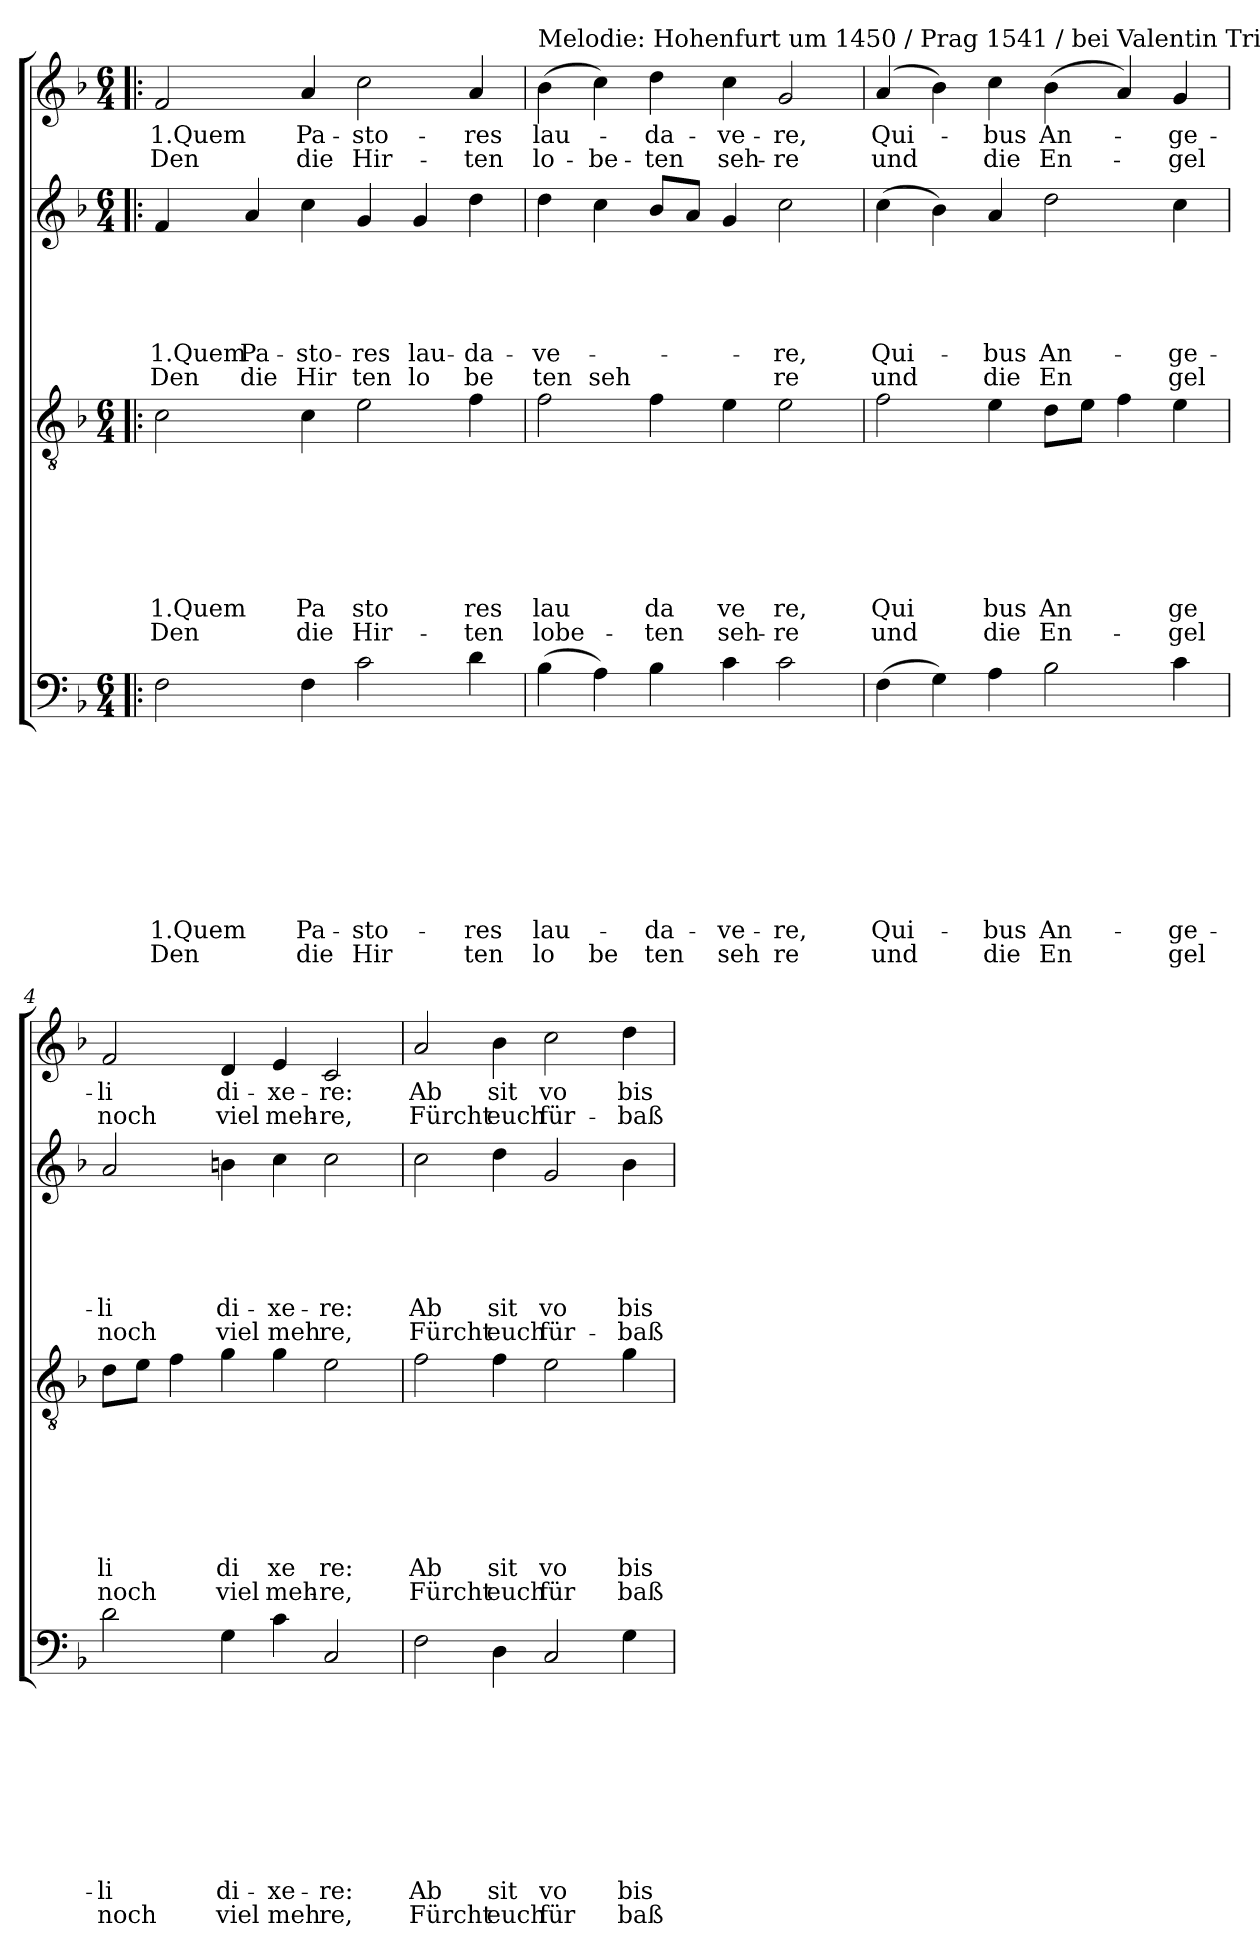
**kern	**text	**text	**text	**text	**text	**text	**text	**text	**text	**text	**kern	**text	**text	**text	**text	**text	**text	**text	**text	**kern	**text	**text	**text	**text	**text	**text	**kern	**text	**text
*part4	*part4	*part4	*part4	*part4	*part4	*part4	*part4	*part4	*part4	*part4	*part3	*part3	*part3	*part3	*part3	*part3	*part3	*part3	*part3	*part2	*part2	*part2	*part2	*part2	*part2	*part2	*part1	*part1	*part1
*staff4	*staff4	*staff4	*staff4	*staff4	*staff4	*staff4	*staff4	*staff4	*staff4	*staff4	*staff3	*staff3	*staff3	*staff3	*staff3	*staff3	*staff3	*staff3	*staff3	*staff2	*staff2	*staff2	*staff2	*staff2	*staff2	*staff2	*staff1	*staff1	*staff1
*clefF4	*	*	*	*	*	*	*	*	*	*	*clefGv2	*	*	*	*	*	*	*	*	*clefG2	*	*	*	*	*	*	*clefG2	*	*
*k[b-]	*	*	*	*	*	*	*	*	*	*	*k[b-]	*	*	*	*	*	*	*	*	*k[b-]	*	*	*	*	*	*	*k[b-]	*	*
*F:	*	*	*	*	*	*	*	*	*	*	*F:	*	*	*	*	*	*	*	*	*F:	*	*	*	*	*	*	*F:	*	*
*M6/4	*	*	*	*	*	*	*	*	*	*	*M6/4	*	*	*	*	*	*	*	*	*M6/4	*	*	*	*	*	*	*M6/4	*	*
=1!|:	=1!|:	=1!|:	=1!|:	=1!|:	=1!|:	=1!|:	=1!|:	=1!|:	=1!|:	=1!|:	=1!|:	=1!|:	=1!|:	=1!|:	=1!|:	=1!|:	=1!|:	=1!|:	=1!|:	=1!|:	=1!|:	=1!|:	=1!|:	=1!|:	=1!|:	=1!|:	=1!|:	=1!|:	=1!|:
!	!	!	!	!	!	!	!	!	!LO:LY:b:rj	!LO:LY:b:rj	!	!	!	!	!	!	!	!LO:LY:b:rj	!LO:LY:b:rj	!	!	!	!	!	!LO:LY:b:rj	!LO:LY:b:rj	!	!LO:LY:b:rj	!LO:LY:b:rj
2F\	.	.	.	.	.	.	.	.	1.Quem	Den	2c\	.	.	.	.	.	.	1.Quem	Den	4f/	.	.	.	.	1.Quem	Den	2f/	1.Quem	Den
!	!	!	!	!	!	!	!	!	!	!	!	!	!	!	!	!	!	!	!	!	!	!	!	!	!LO:LY:b:rj	!LO:LY:b:rj	!	!	!
.	.	.	.	.	.	.	.	.	.	.	.	.	.	.	.	.	.	.	.	4a/	.	.	.	.	Pa-	die	.	.	.
!	!	!	!	!	!	!	!	!	!LO:LY:b:rj	!LO:LY:b:rj	!	!	!	!	!	!	!	!LO:LY:b:rj	!LO:LY:b:rj	!	!	!	!	!	!LO:LY:b:rj	!LO:LY:b:rj	!	!LO:LY:b:rj	!LO:LY:b:rj
4F\	.	.	.	.	.	.	.	.	Pa-	die	4c\	.	.	.	.	.	.	Pa	die	4cc\	.	.	.	.	-sto-	Hir	4a/	Pa-	die
!	!	!	!	!	!	!	!	!	!LO:LY:b:rj	!LO:LY:b:rj	!	!	!	!	!	!	!	!LO:LY:b:rj	!LO:LY:b:rj	!	!	!	!	!	!LO:LY:b:rj	!LO:LY:b:rj	!	!LO:LY:b:rj	!LO:LY:b:rj
2c\	.	.	.	.	.	.	.	.	-sto-	Hir	2e\	.	.	.	.	.	.	sto	Hir-	4g/	.	.	.	.	-res	ten	2cc\	-sto-	Hir-
!	!	!	!	!	!	!	!	!	!	!	!	!	!	!	!	!	!	!	!	!	!	!	!	!	!LO:LY:b:rj	!LO:LY:b:rj	!	!	!
.	.	.	.	.	.	.	.	.	.	.	.	.	.	.	.	.	.	.	.	4g/	.	.	.	.	lau-	lo	.	.	.
!	!	!	!	!	!	!	!	!	!LO:LY:b:rj	!LO:LY:b:rj	!	!	!	!	!	!	!	!LO:LY:b:rj	!LO:LY:b:rj	!	!	!	!	!	!LO:LY:b:rj	!LO:LY:b:rj	!	!LO:LY:b:rj	!LO:LY:b:rj
4d\	.	.	.	.	.	.	.	.	-res	ten	4f\	.	.	.	.	.	.	res	-ten	4dd\	.	.	.	.	-da-	be	4a/	-res	-ten
=2	=2	=2	=2	=2	=2	=2	=2	=2	=2	=2	=2	=2	=2	=2	=2	=2	=2	=2	=2	=2	=2	=2	=2	=2	=2	=2	=2	=2	=2
!	!	!	!	!	!	!	!	!	!	!	!	!	!	!	!	!	!	!	!	!	!	!	!	!	!	!	!LO:TX:a:t=Melodie&colon; Hohenfurt um 1450 / Prag 1541 / bei Valentin Triller 1555	!	!
!	!	!	!	!	!	!	!	!	!LO:LY:b:rj	!LO:LY:b:rj	!	!	!	!	!	!	!	!LO:LY:b:rj	!LO:LY:b:rj	!	!	!	!	!	!LO:LY:b:rj	!LO:LY:b:rj	!	!LO:LY:b:rj	!LO:LY:b:rj
(>4B-\	.	.	.	.	.	.	.	.	lau-	lo	2f\	.	.	.	.	.	.	lau	lobe-	4dd\	.	.	.	.	-ve-	ten	(>4b-\	lau-	lo-
!	!	!	!	!	!	!	!	!	!	!LO:LY:b:rj	!	!	!	!	!	!	!	!	!	!	!	!	!	!	!	!LO:LY:b:rj	!	!	!LO:LY:b:rj
4A\)	.	.	.	.	.	.	.	.	.	be	.	.	.	.	.	.	.	.	.	4cc\	.	.	.	.	.	seh	4cc\)	.	-be-
!	!	!	!	!	!	!	!	!	!LO:LY:b:rj	!LO:LY:b:rj	!	!	!	!	!	!	!	!LO:LY:b:rj	!LO:LY:b:rj	!	!	!	!	!	!	!	!	!LO:LY:b:rj	!LO:LY:b:rj
4B-\	.	.	.	.	.	.	.	.	-da-	ten	4f\	.	.	.	.	.	.	da	-ten	8b-/L	.	.	.	.	.	.	4dd\	-da-	-ten
.	.	.	.	.	.	.	.	.	.	.	.	.	.	.	.	.	.	.	.	8a/J	.	.	.	.	.	.	.	.	.
!	!	!	!	!	!	!	!	!	!LO:LY:b:rj	!LO:LY:b:rj	!	!	!	!	!	!	!	!LO:LY:b:rj	!LO:LY:b:rj	!	!	!	!	!	!	!	!	!LO:LY:b:rj	!LO:LY:b:rj
4c\	.	.	.	.	.	.	.	.	-ve-	seh	4e\	.	.	.	.	.	.	ve	seh-	4g/	.	.	.	.	.	.	4cc\	-ve-	seh-
!	!	!	!	!	!	!	!	!	!LO:LY:b:rj	!LO:LY:b:rj	!	!	!	!	!	!	!	!LO:LY:b:rj	!LO:LY:b:rj	!	!	!	!	!	!LO:LY:b:rj	!LO:LY:b:rj	!	!LO:LY:b:rj	!LO:LY:b:rj
2c\	.	.	.	.	.	.	.	.	-re,	re	2e\	.	.	.	.	.	.	re,	-re	2cc\	.	.	.	.	-re,	re	2g/	-re,	-re
=3	=3	=3	=3	=3	=3	=3	=3	=3	=3	=3	=3	=3	=3	=3	=3	=3	=3	=3	=3	=3	=3	=3	=3	=3	=3	=3	=3	=3	=3
!	!	!	!	!	!	!	!	!	!LO:LY:b:rj	!LO:LY:b:rj	!	!	!	!	!	!	!	!LO:LY:b:rj	!LO:LY:b:rj	!	!	!	!	!	!LO:LY:b:rj	!LO:LY:b:rj	!	!LO:LY:b:rj	!LO:LY:b:rj
(>4F\	.	.	.	.	.	.	.	.	Qui-	und	2f\	.	.	.	.	.	.	Qui	und	(>4cc\	.	.	.	.	Qui-	und	(>4a/	Qui-	und
4G\)	.	.	.	.	.	.	.	.	.	.	.	.	.	.	.	.	.	.	.	4b-\)	.	.	.	.	.	.	4b-\)	.	.
!	!	!	!	!	!	!	!	!	!LO:LY:b:rj	!LO:LY:b:rj	!	!	!	!	!	!	!	!LO:LY:b:rj	!LO:LY:b:rj	!	!	!	!	!	!LO:LY:b:rj	!LO:LY:b:rj	!	!LO:LY:b:rj	!LO:LY:b:rj
4A\	.	.	.	.	.	.	.	.	-bus	die	4e\	.	.	.	.	.	.	bus	die	4a/	.	.	.	.	-bus	die	4cc\	-bus	die
!	!	!	!	!	!	!	!	!	!LO:LY:b:rj	!LO:LY:b:rj	!	!	!	!	!	!	!	!LO:LY:b:rj	!LO:LY:b:rj	!	!	!	!	!	!LO:LY:b:rj	!LO:LY:b:rj	!	!LO:LY:b:rj	!LO:LY:b:rj
2B-\	.	.	.	.	.	.	.	.	An-	En	8d\L	.	.	.	.	.	.	An	En-	2dd\	.	.	.	.	An-	En	(>4b-\	An-	En-
.	.	.	.	.	.	.	.	.	.	.	8e\J	.	.	.	.	.	.	.	.	.	.	.	.	.	.	.	.	.	.
.	.	.	.	.	.	.	.	.	.	.	4f\	.	.	.	.	.	.	.	.	.	.	.	.	.	.	.	4a/)	.	.
!	!	!	!	!	!	!	!	!	!LO:LY:b:rj	!LO:LY:b:rj	!	!	!	!	!	!	!	!LO:LY:b:rj	!LO:LY:b:rj	!	!	!	!	!	!LO:LY:b:rj	!LO:LY:b:rj	!	!LO:LY:b:rj	!LO:LY:b:rj
4c\	.	.	.	.	.	.	.	.	-ge-	gel	4e\	.	.	.	.	.	.	ge	-gel	4cc\	.	.	.	.	-ge-	gel	4g/	-ge-	-gel
=4	=4	=4	=4	=4	=4	=4	=4	=4	=4	=4	=4	=4	=4	=4	=4	=4	=4	=4	=4	=4	=4	=4	=4	=4	=4	=4	=4	=4	=4
!	!	!	!	!	!	!	!	!	!LO:LY:b:rj	!LO:LY:b:rj	!	!	!	!	!	!	!	!LO:LY:b:rj	!LO:LY:b:rj	!	!	!	!	!	!LO:LY:b:rj	!LO:LY:b:rj	!	!LO:LY:b:rj	!LO:LY:b:rj
2d\	.	.	.	.	.	.	.	.	-li	noch	8d\L	.	.	.	.	.	.	li	noch	2a/	.	.	.	.	-li	noch	2f/	-li	noch
.	.	.	.	.	.	.	.	.	.	.	8e\J	.	.	.	.	.	.	.	.	.	.	.	.	.	.	.	.	.	.
.	.	.	.	.	.	.	.	.	.	.	4f\	.	.	.	.	.	.	.	.	.	.	.	.	.	.	.	.	.	.
!	!	!	!	!	!	!	!	!	!LO:LY:b:rj	!LO:LY:b:rj	!	!	!	!	!	!	!	!LO:LY:b:rj	!LO:LY:b:rj	!	!	!	!	!	!LO:LY:b:rj	!LO:LY:b:rj	!	!LO:LY:b:rj	!LO:LY:b:rj
4G\	.	.	.	.	.	.	.	.	di-	viel	4g\	.	.	.	.	.	.	di	viel	4bn\	.	.	.	.	di-	viel	4d/	di-	viel
!	!	!	!	!	!	!	!	!	!LO:LY:b:rj	!LO:LY:b:rj	!	!	!	!	!	!	!	!LO:LY:b:rj	!LO:LY:b:rj	!	!	!	!	!	!LO:LY:b:rj	!LO:LY:b:rj	!	!LO:LY:b:rj	!LO:LY:b:rj
4c\	.	.	.	.	.	.	.	.	-xe-	meh	4g\	.	.	.	.	.	.	xe	meh-	4cc\	.	.	.	.	-xe-	meh	4e/	-xe-	meh-
!	!	!	!	!	!	!	!	!	!LO:LY:b:rj	!LO:LY:b:rj	!	!	!	!	!	!	!	!LO:LY:b:rj	!LO:LY:b:rj	!	!	!	!	!	!LO:LY:b:rj	!LO:LY:b:rj	!	!LO:LY:b:rj	!LO:LY:b:rj
2C/	.	.	.	.	.	.	.	.	-re:	re,	2e\	.	.	.	.	.	.	re:	-re,	2cc\	.	.	.	.	-re:	re,	2c/	-re:	-re,
!!LO:LB:g=z
=5	=5	=5	=5	=5	=5	=5	=5	=5	=5	=5	=5	=5	=5	=5	=5	=5	=5	=5	=5	=5	=5	=5	=5	=5	=5	=5	=5	=5	=5
!	!	!	!	!	!	!	!	!	!LO:LY:b:rj	!LO:LY:b:rj	!	!	!	!	!	!	!	!LO:LY:b:rj	!LO:LY:b:rj	!	!	!	!	!	!LO:LY:b:rj	!LO:LY:b:rj	!	!LO:LY:b:rj	!LO:LY:b:rj
2F\	.	.	.	.	.	.	.	.	Ab	Fürcht	2f\	.	.	.	.	.	.	Ab	Fürcht	2cc\	.	.	.	.	Ab	Fürcht	2a/	Ab	Fürcht
!	!	!	!	!	!	!	!	!	!LO:LY:b:rj	!LO:LY:b:rj	!	!	!	!	!	!	!	!LO:LY:b:rj	!LO:LY:b:rj	!	!	!	!	!	!LO:LY:b:rj	!LO:LY:b:rj	!	!LO:LY:b:rj	!LO:LY:b:rj
4D\	.	.	.	.	.	.	.	.	sit	euch	4f\	.	.	.	.	.	.	sit	euch	4dd\	.	.	.	.	sit	euch	4b-\	sit	euch
!	!	!	!	!	!	!	!	!	!LO:LY:b:rj	!LO:LY:b:rj	!	!	!	!	!	!	!	!LO:LY:b:rj	!LO:LY:b:rj	!	!	!	!	!	!LO:LY:b:rj	!LO:LY:b:rj	!	!LO:LY:b:rj	!LO:LY:b:rj
2C/	.	.	.	.	.	.	.	.	vo	für	2e\	.	.	.	.	.	.	vo	für	2g/	.	.	.	.	vo	für-	2cc\	vo	für-
!	!	!	!	!	!	!	!	!	!LO:LY:b:rj	!LO:LY:b:rj	!	!	!	!	!	!	!	!LO:LY:b:rj	!LO:LY:b:rj	!	!	!	!	!	!LO:LY:b:rj	!LO:LY:b:rj	!	!LO:LY:b:rj	!LO:LY:b:rj
4G\	.	.	.	.	.	.	.	.	bis	baß	4g\	.	.	.	.	.	.	bis	baß	4b-\	.	.	.	.	bis	-baß	4dd\	bis	-baß
=	=	=	=	=	=	=	=	=	=	=	=	=	=	=	=	=	=	=	=	=	=	=	=	=	=	=	=	=	=
*-	*-	*-	*-	*-	*-	*-	*-	*-	*-	*-	*-	*-	*-	*-	*-	*-	*-	*-	*-	*-	*-	*-	*-	*-	*-	*-	*-	*-	*-
